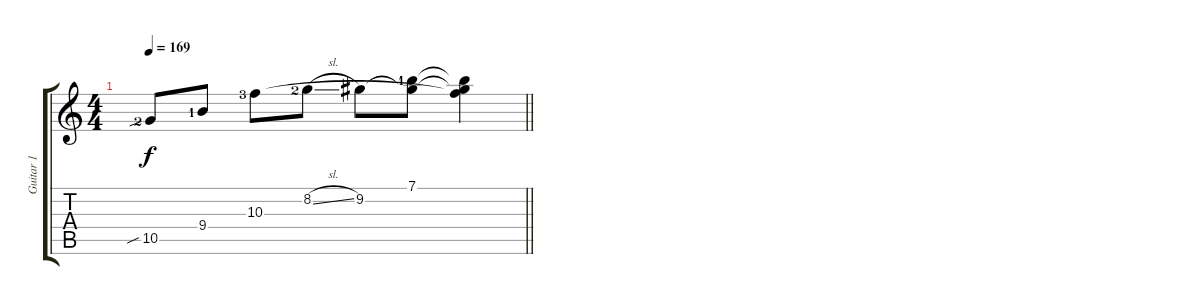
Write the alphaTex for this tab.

\track ("Guitar 1" "Guitar 1") {instrument distortionguitar}
\staff {score tabs}
\tuning (E4 B3 G3 D3 A2 D2) {hide}
\ts (4 4)
\tempo 169
\clef g2
\barLineRight lightlight
\ks c
10.5{sib lf 3}.8{dy f} 9.4{lf 2}.8 10.3{lf 4}.8 8.2{sl lf 3}.8 9.2.8 (7.1{lf 2} 9.2{t}).8 (7.1{t} 9.2{t} 10.3{t}).4
